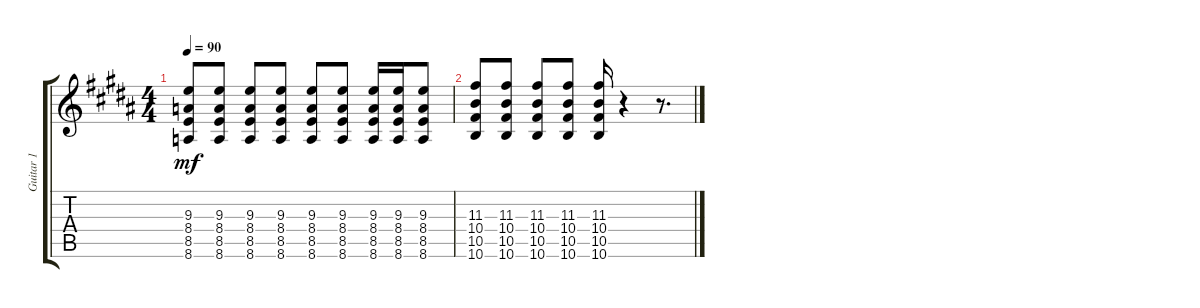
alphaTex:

\track ("Guitar 1" "Guitar 1") {instrument overdrivenguitar}
\staff {score tabs}
\tuning (E4 B3 G3 Db3 Ab2 Db2) {hide}
\ts (4 4)
\tempo 90
\clef g2
\ks b
(9.3 8.4 8.5 8.6).8{dy mf} (9.3 8.4 8.5 8.6).8 (9.3 8.4 8.5 8.6).8 (9.3 8.4 8.5 8.6).8 (9.3 8.4 8.5 8.6).8 (9.3 8.4 8.5 8.6).8 (9.3 8.4 8.5 8.6).16 (9.3 8.4 8.5 8.6).16 (9.3 8.4 8.5 8.6).8 |
(11.3 10.4 10.5 10.6).8 (11.3 10.4 10.5 10.6).8 (11.3 10.4 10.5 10.6).8 (11.3 10.4 10.5 10.6).8 (11.3 10.4 10.5 10.6).16 r.4 r.8{d}
